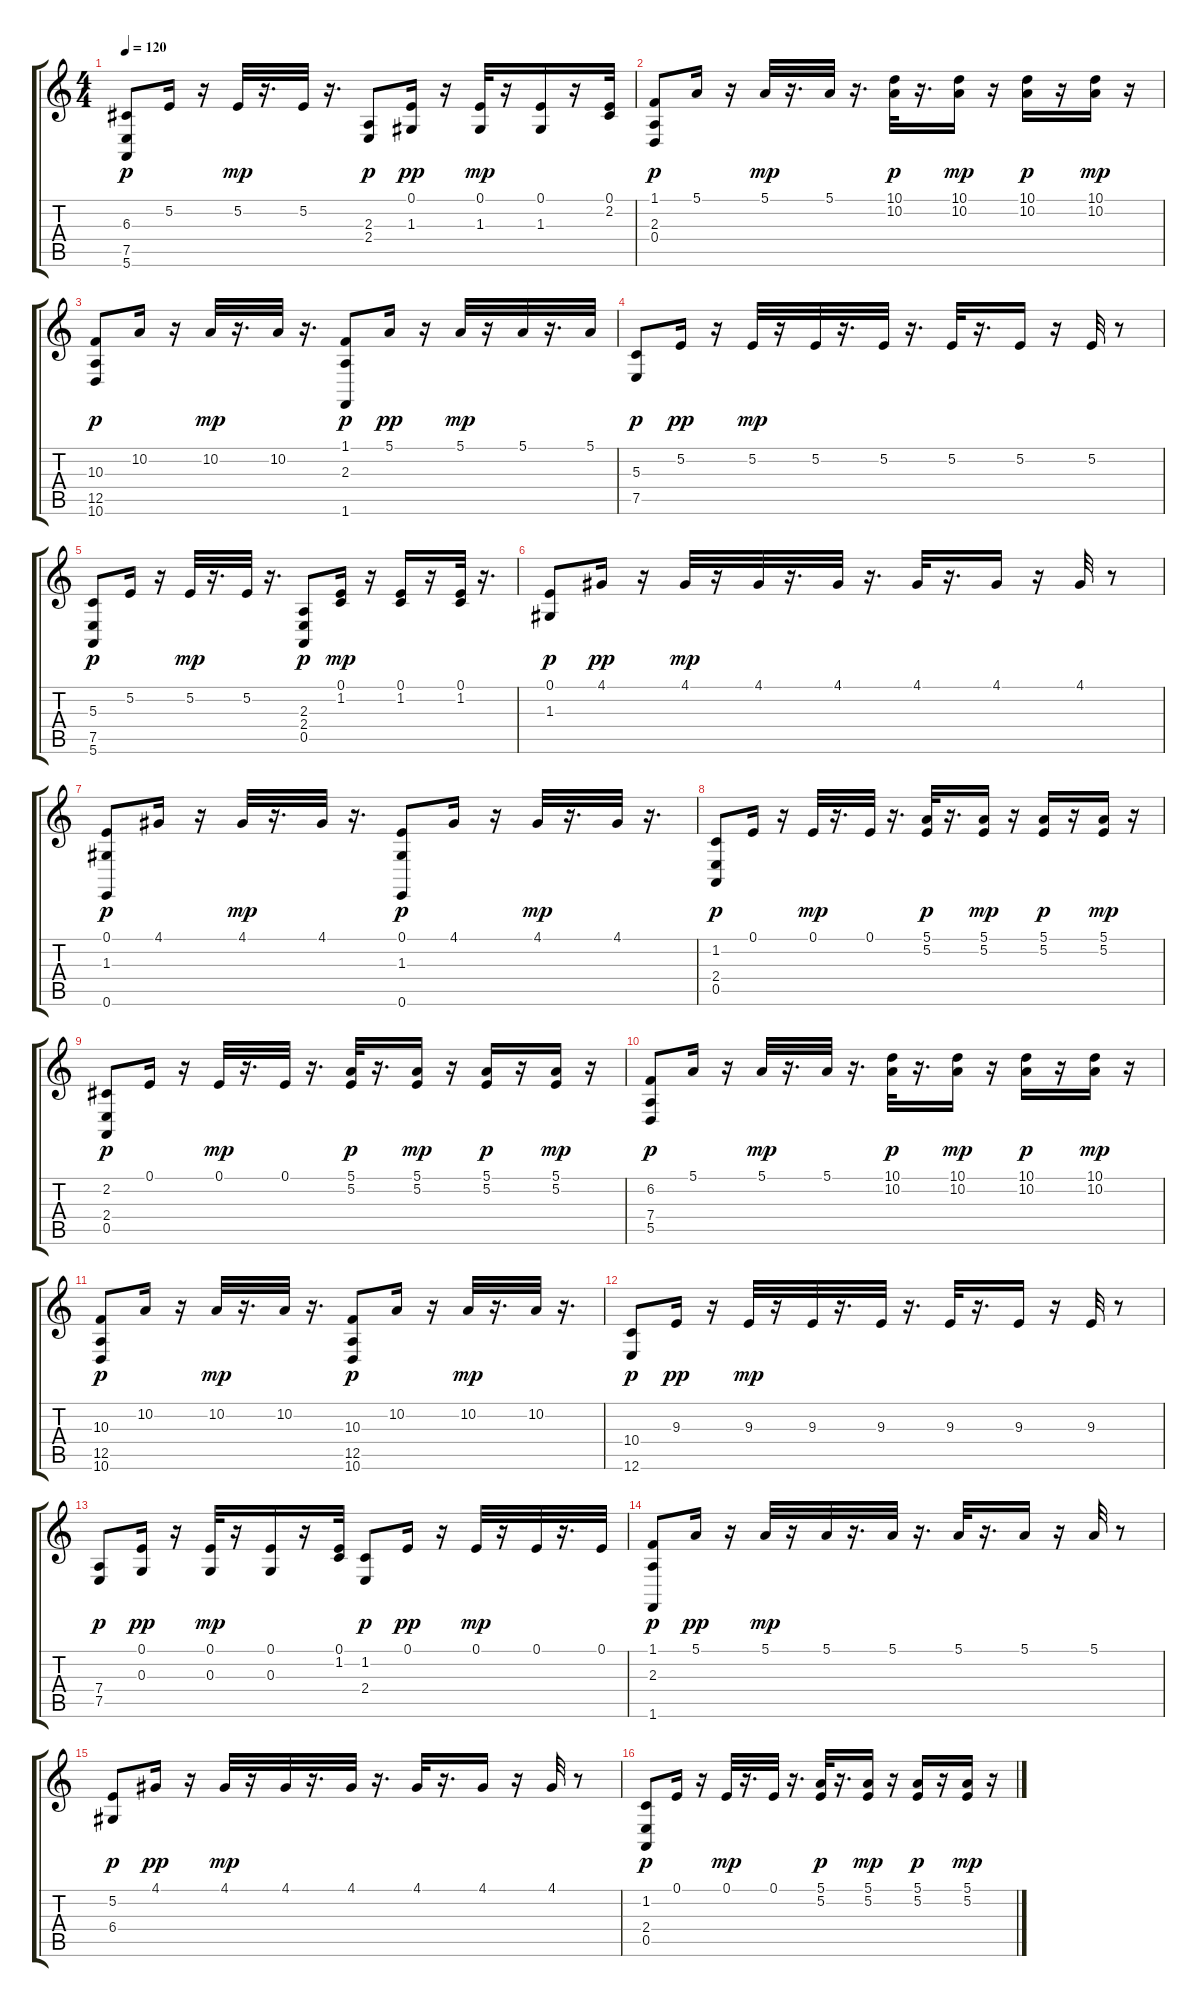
\track "" {instrument stringensemble1}
\staff {score tabs}
\tuning (E4 B3 G3 D3 A2 E2) {hide}
\ts (4 4)
\tempo 120
\clef g2
\ks c
(6.3 7.5 5.6).8{dy p} 5.2.16 r.16 5.2.32{dy mp} r.16{d} 5.2.32 r.16{d} (2.3 2.4).8{dy p} (0.1 1.3).16{dy pp} r.16 (0.1 1.3).32{dy mp} r.16 (0.1 1.3).16 r.16 (0.1 2.2).32 |
(1.1 2.3 0.4).8{dy p} 5.1.16 r.16 5.1.32{dy mp} r.16{d} 5.1.32 r.16{d} (10.1 10.2).32{dy p} r.16{d} (10.1 10.2).16{dy mp} r.16 (10.1 10.2).16{dy p} r.16 (10.1 10.2).16{dy mp} r.16 |
(10.3 12.5 10.6).8{dy p} 10.2.16 r.16 10.2.32{dy mp} r.16{d} 10.2.32 r.16{d} (1.1 2.3 1.6).8{dy p} 5.1.16{dy pp} r.16 5.1.32{dy mp} r.16 5.1.32 r.16{d} 5.1.32 |
(5.3 7.5).8{dy p} 5.2.16{dy pp} r.16 5.2.32{dy mp} r.16 5.2.32 r.16{d} 5.2.32 r.16{d} 5.2.32 r.16{d} 5.2.16 r.16 5.2.32 r.8 |
(5.3 7.5 5.6).8{dy p} 5.2.16 r.16 5.2.32{dy mp} r.16{d} 5.2.32 r.16{d} (2.3 2.4 0.5).8{dy p} (0.1 1.2).16{dy mp} r.16 (0.1 1.2).16 r.16 (0.1 1.2).32 r.16{d} |
(0.1 1.3).8{dy p} 4.1.16{dy pp} r.16 4.1.32{dy mp} r.16 4.1.32 r.16{d} 4.1.32 r.16{d} 4.1.32 r.16{d} 4.1.16 r.16 4.1.32 r.8 |
(0.1 1.3 0.6).8{dy p} 4.1.16 r.16 4.1.32{dy mp} r.16{d} 4.1.32 r.16{d} (0.1 1.3 0.6).8{dy p} 4.1.16 r.16 4.1.32{dy mp} r.16{d} 4.1.32 r.16{d} |
(1.2 2.4 0.5).8{dy p} 0.1.16 r.16 0.1.32{dy mp} r.16{d} 0.1.32 r.16{d} (5.1 5.2).32{dy p} r.16{d} (5.1 5.2).16{dy mp} r.16 (5.1 5.2).16{dy p} r.16 (5.1 5.2).16{dy mp} r.16 |
(2.2 2.4 0.5).8{dy p} 0.1.16 r.16 0.1.32{dy mp} r.16{d} 0.1.32 r.16{d} (5.1 5.2).32{dy p} r.16{d} (5.1 5.2).16{dy mp} r.16 (5.1 5.2).16{dy p} r.16 (5.1 5.2).16{dy mp} r.16 |
(6.2 7.4 5.5).8{dy p} 5.1.16 r.16 5.1.32{dy mp} r.16{d} 5.1.32 r.16{d} (10.1 10.2).32{dy p} r.16{d} (10.1 10.2).16{dy mp} r.16 (10.1 10.2).16{dy p} r.16 (10.1 10.2).16{dy mp} r.16 |
(10.3 12.5 10.6).8{dy p} 10.2.16 r.16 10.2.32{dy mp} r.16{d} 10.2.32 r.16{d} (10.3 12.5 10.6).8{dy p} 10.2.16 r.16 10.2.32{dy mp} r.16{d} 10.2.32 r.16{d} |
(10.4 12.6).8{dy p} 9.3.16{dy pp} r.16 9.3.32{dy mp} r.16 9.3.32 r.16{d} 9.3.32 r.16{d} 9.3.32 r.16{d} 9.3.16 r.16 9.3.32 r.8 |
(7.4 7.5).8{dy p} (0.1 0.3).16{dy pp} r.16 (0.1 0.3).32{dy mp} r.16 (0.1 0.3).16 r.16 (0.1 1.2).32 (1.2 2.4).8{dy p} 0.1.16{dy pp} r.16 0.1.32{dy mp} r.16 0.1.32 r.16{d} 0.1.32 |
(1.1 2.3 1.6).8{dy p} 5.1.16{dy pp} r.16 5.1.32{dy mp} r.16 5.1.32 r.16{d} 5.1.32 r.16{d} 5.1.32 r.16{d} 5.1.16 r.16 5.1.32 r.8 |
(5.2 6.4).8{dy p} 4.1.16{dy pp} r.16 4.1.32{dy mp} r.16 4.1.32 r.16{d} 4.1.32 r.16{d} 4.1.32 r.16{d} 4.1.16 r.16 4.1.32 r.8 |
(1.2 2.4 0.5).8{dy p} 0.1.16 r.16 0.1.32{dy mp} r.16{d} 0.1.32 r.16{d} (5.1 5.2).32{dy p} r.16{d} (5.1 5.2).16{dy mp} r.16 (5.1 5.2).16{dy p} r.16 (5.1 5.2).16{dy mp} r.16
